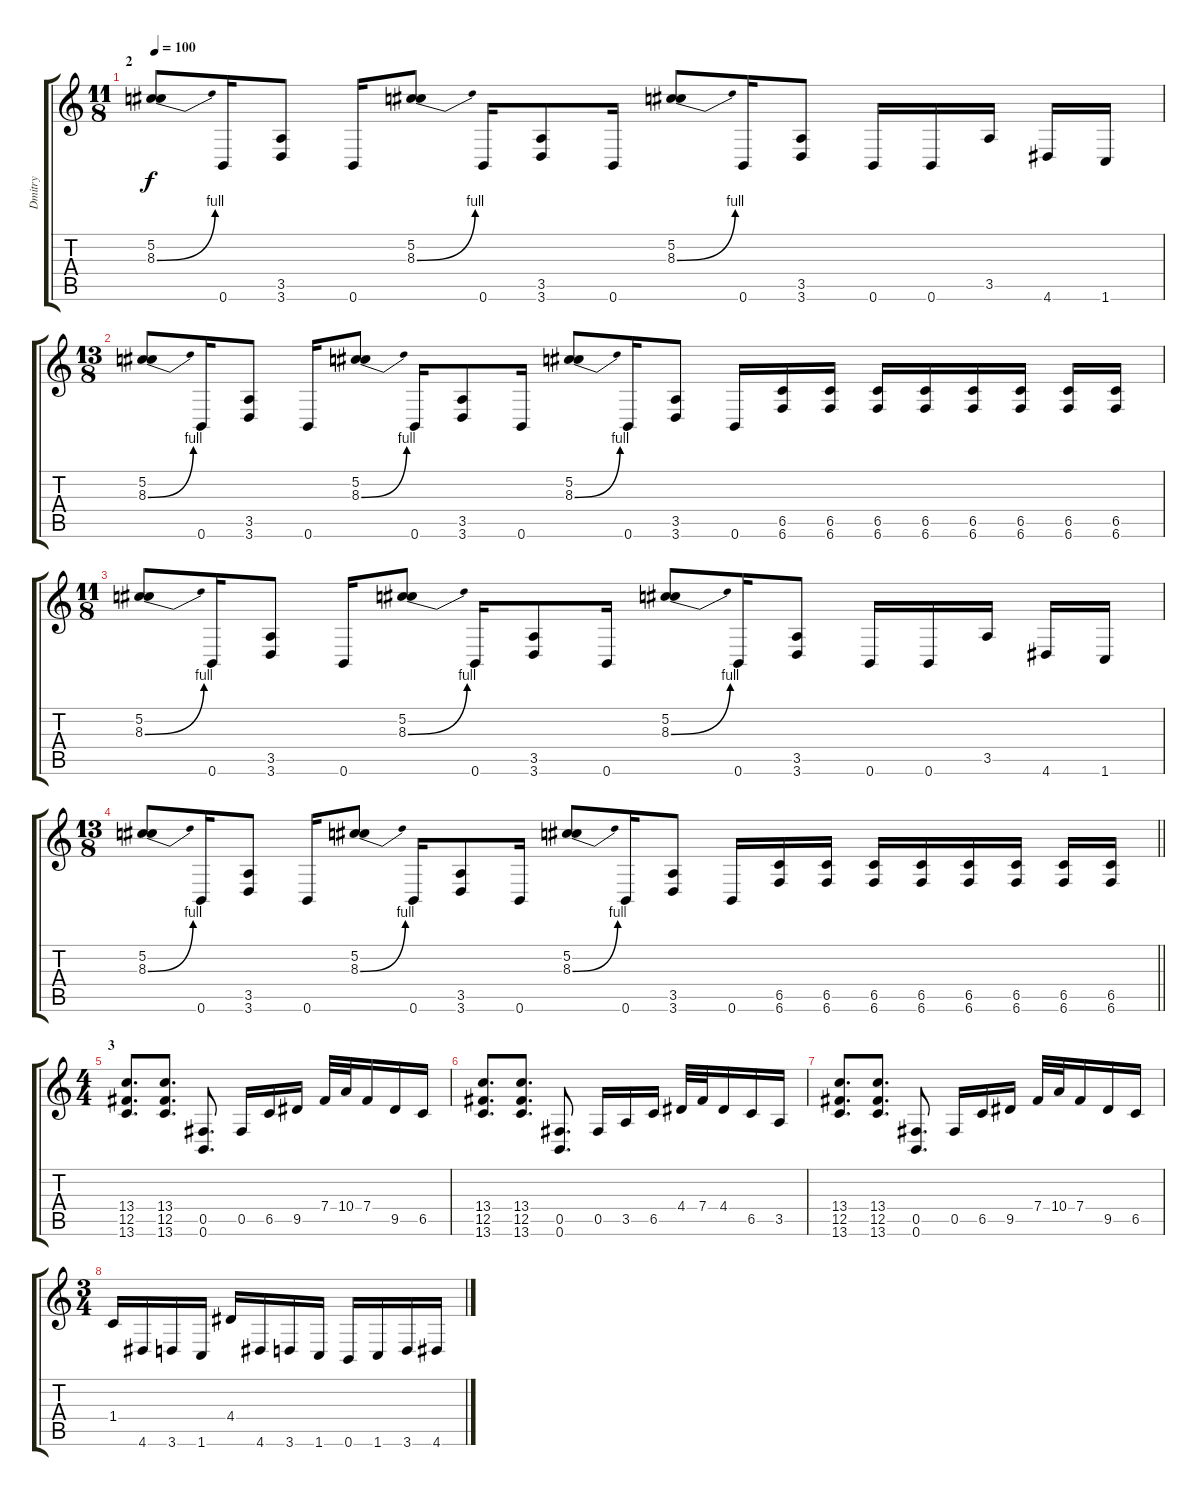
\track ("Dmitry" "Dmitry") {instrument distortionguitar}
\staff {score tabs}
\tuning (Db4 Ab3 E3 B2 Gb2 B1) {hide}
\ts (11 8)
\section ("" "2")
\tempo 100
\clef g2
\ks c
(5.2 8.3{be (bend 0 0 60 4)}).8{dy f} 0.6.16 (3.5 3.6).8 0.6.16 (5.2 8.3{be (bend 0 0 60 4)}).8 0.6.16 (3.5 3.6).8 0.6.16 (5.2 8.3{be (bend 0 0 60 4)}).8 0.6.16 (3.5 3.6).8 0.6.16 0.6.16 3.5.16 4.6.16 1.6.16 |
\ts (13 8)
(5.2 8.3{be (bend 0 0 60 4)}).8 0.6.16 (3.5 3.6).8 0.6.16 (5.2 8.3{be (bend 0 0 60 4)}).8 0.6.16 (3.5 3.6).8 0.6.16 (5.2 8.3{be (bend 0 0 60 4)}).8 0.6.16 (3.5 3.6).8 0.6.16 (6.5 6.6).16 (6.5 6.6).16 (6.5 6.6).16 (6.5 6.6).16 (6.5 6.6).16 (6.5 6.6).16 (6.5 6.6).16 (6.5 6.6).16 |
\ts (11 8)
(5.2 8.3{be (bend 0 0 60 4)}).8 0.6.16 (3.5 3.6).8 0.6.16 (5.2 8.3{be (bend 0 0 60 4)}).8 0.6.16 (3.5 3.6).8 0.6.16 (5.2 8.3{be (bend 0 0 60 4)}).8 0.6.16 (3.5 3.6).8 0.6.16 0.6.16 3.5.16 4.6.16 1.6.16 |
\ts (13 8)
\barLineRight lightlight
(5.2 8.3{be (bend 0 0 60 4)}).8 0.6.16 (3.5 3.6).8 0.6.16 (5.2 8.3{be (bend 0 0 60 4)}).8 0.6.16 (3.5 3.6).8 0.6.16 (5.2 8.3{be (bend 0 0 60 4)}).8 0.6.16 (3.5 3.6).8 0.6.16 (6.5 6.6).16 (6.5 6.6).16 (6.5 6.6).16 (6.5 6.6).16 (6.5 6.6).16 (6.5 6.6).16 (6.5 6.6).16 (6.5 6.6).16 |
\ts (4 4)
\section ("" "3")
(13.4 12.5 13.6).8{d} (13.4 12.5 13.6).8{d} (0.5 0.6).8{d} 0.5.16 6.5.16 9.5.16 7.4.32 10.4.32 7.4.16 9.5.16 6.5.16 |
(13.4 12.5 13.6).8{d} (13.4 12.5 13.6).8{d} (0.5 0.6).8{d} 0.5.16 3.5.16 6.5.16 4.4.32 7.4.32 4.4.16 6.5.16 3.5.16 |
(13.4 12.5 13.6).8{d} (13.4 12.5 13.6).8{d} (0.5 0.6).8{d} 0.5.16 6.5.16 9.5.16 7.4.32 10.4.32 7.4.16 9.5.16 6.5.16 |
\ts (3 4)
1.4.16 4.6.16 3.6.16 1.6.16 4.4.16 4.6.16 3.6.16 1.6.16 0.6.16 1.6.16 3.6.16 4.6.16
